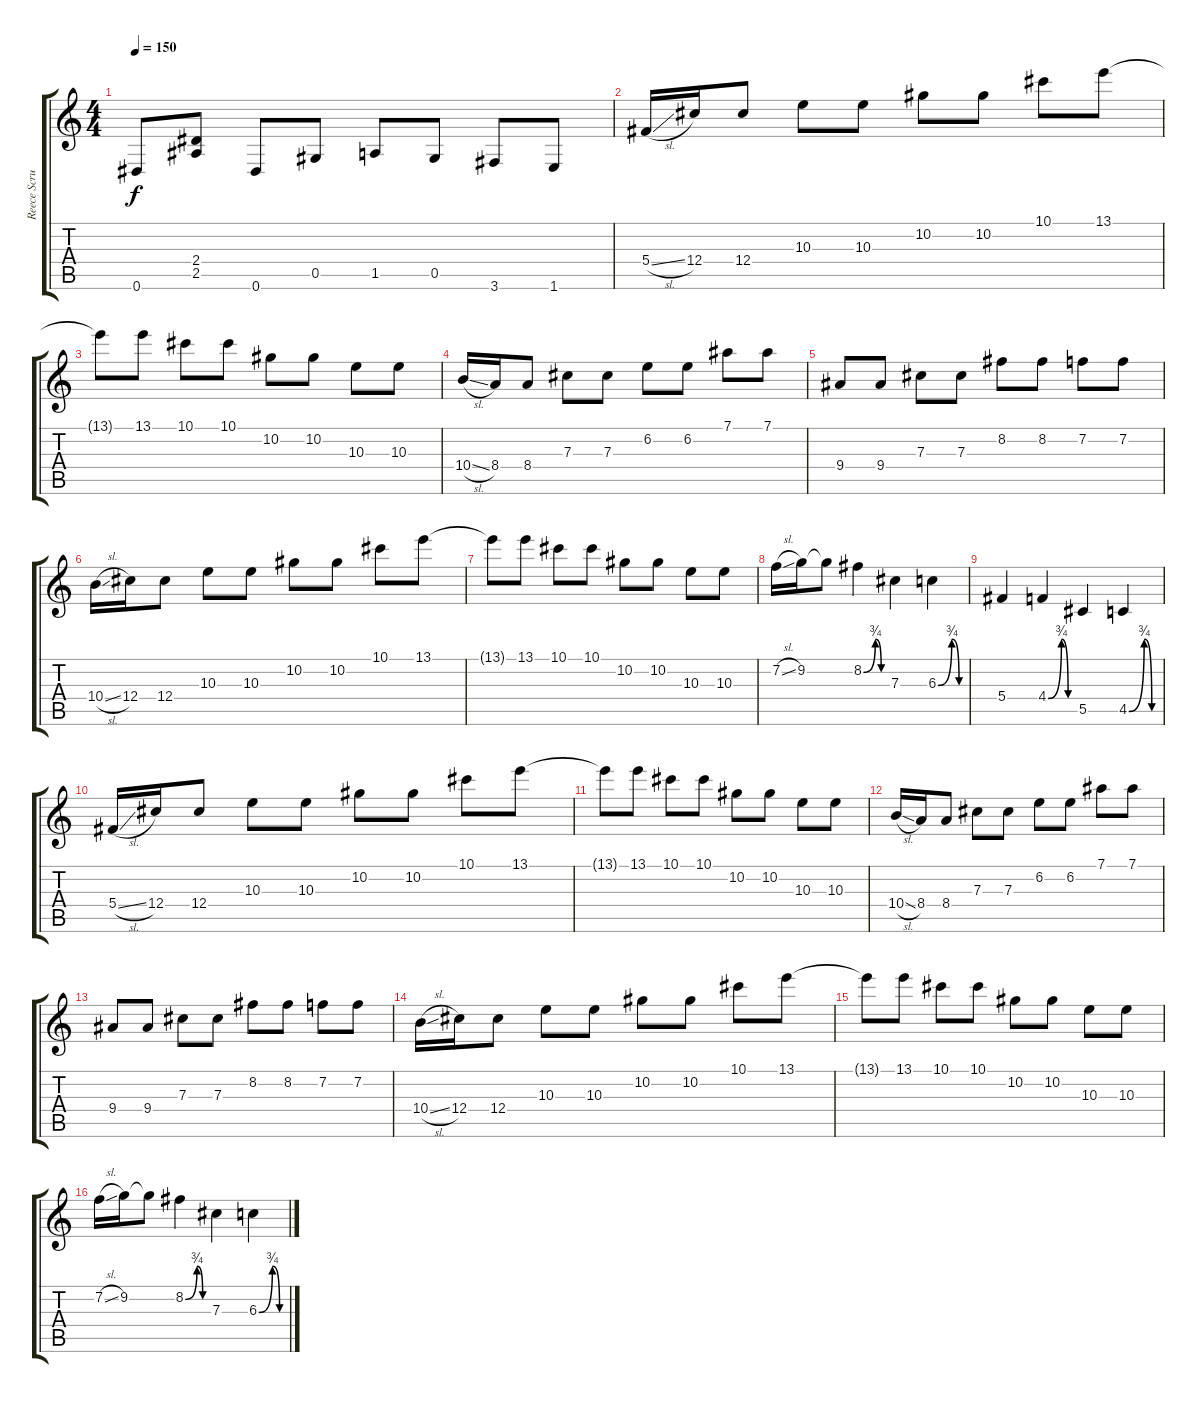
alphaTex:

\track ("Reece Scruggs" "Reece Scru") {instrument distortionguitar}
\staff {score tabs}
\tuning (Eb4 Bb3 Gb3 Db3 Ab2 Eb2) {hide}
\ts (4 4)
\tempo 150
\clef g2
\ks c
0.6.8{dy f} (2.4 2.5).8 0.6.8 0.5.8 1.5.8 0.5.8 3.6.8 1.6.8 |
5.4{sl}.16 12.4.16 12.4.8 10.3.8 10.3.8 10.2.8 10.2.8 10.1.8 13.1.8 |
13.1{t}.8 13.1.8 10.1.8 10.1.8 10.2.8 10.2.8 10.3.8 10.3.8 |
10.4{sl}.16 8.4.16 8.4.8 7.3.8 7.3.8 6.2.8 6.2.8 7.1.8 7.1.8 |
9.4.8 9.4.8 7.3.8 7.3.8 8.2.8 8.2.8 7.2.8 7.2.8 |
10.4{sl}.16 12.4.16 12.4.8 10.3.8 10.3.8 10.2.8 10.2.8 10.1.8 13.1.8 |
13.1{t}.8 13.1.8 10.1.8 10.1.8 10.2.8 10.2.8 10.3.8 10.3.8 |
7.2{sl}.16 9.2.16 9.2{t}.8 8.2{be (custom 0 0 30 3 45 0 60 0)}.4 7.3.4 6.3{be (custom 0 0 30 3 46 0 60 0)}.4 |
5.4.4 4.4{be (custom 0 0 30 3 45 0 60 0)}.4 5.5.4 4.5{be (custom 0 0 30 3 45 0 60 0)}.4 |
5.4{sl}.16 12.4.16 12.4.8 10.3.8 10.3.8 10.2.8 10.2.8 10.1.8 13.1.8 |
13.1{t}.8 13.1.8 10.1.8 10.1.8 10.2.8 10.2.8 10.3.8 10.3.8 |
10.4{sl}.16 8.4.16 8.4.8 7.3.8 7.3.8 6.2.8 6.2.8 7.1.8 7.1.8 |
9.4.8 9.4.8 7.3.8 7.3.8 8.2.8 8.2.8 7.2.8 7.2.8 |
10.4{sl}.16 12.4.16 12.4.8 10.3.8 10.3.8 10.2.8 10.2.8 10.1.8 13.1.8 |
13.1{t}.8 13.1.8 10.1.8 10.1.8 10.2.8 10.2.8 10.3.8 10.3.8 |
7.2{sl}.16 9.2.16 9.2{t}.8 8.2{be (custom 0 0 30 3 45 0 60 0)}.4 7.3.4 6.3{be (custom 0 0 30 3 46 0 60 0)}.4
